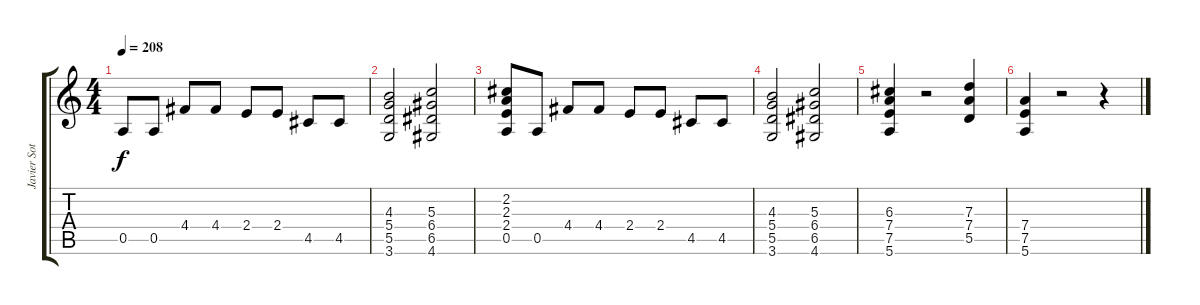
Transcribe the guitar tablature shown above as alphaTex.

\track ("Javier Soto - Guitarra" "Javier Sot") {instrument overdrivenguitar}
\staff {score tabs}
\tuning (E4 B3 G3 D3 A2 E2) {hide}
\ts (4 4)
\tempo 208
\clef g2
\ks c
0.5.8{dy f} 0.5.8 4.4.8 4.4.8 2.4.8 2.4.8 4.5.8 4.5.8 |
(4.3 5.4 5.5 3.6).2 (5.3 6.4 6.5 4.6).2 |
(2.2 2.3 2.4 0.5).8 0.5.8 4.4.8 4.4.8 2.4.8 2.4.8 4.5.8 4.5.8 |
(4.3 5.4 5.5 3.6).2 (5.3 6.4 6.5 4.6).2 |
(6.3 7.4 7.5 5.6).4 r.2 (7.3 7.4 5.5).4 |
(7.4 7.5 5.6).4 r.2 r.4
